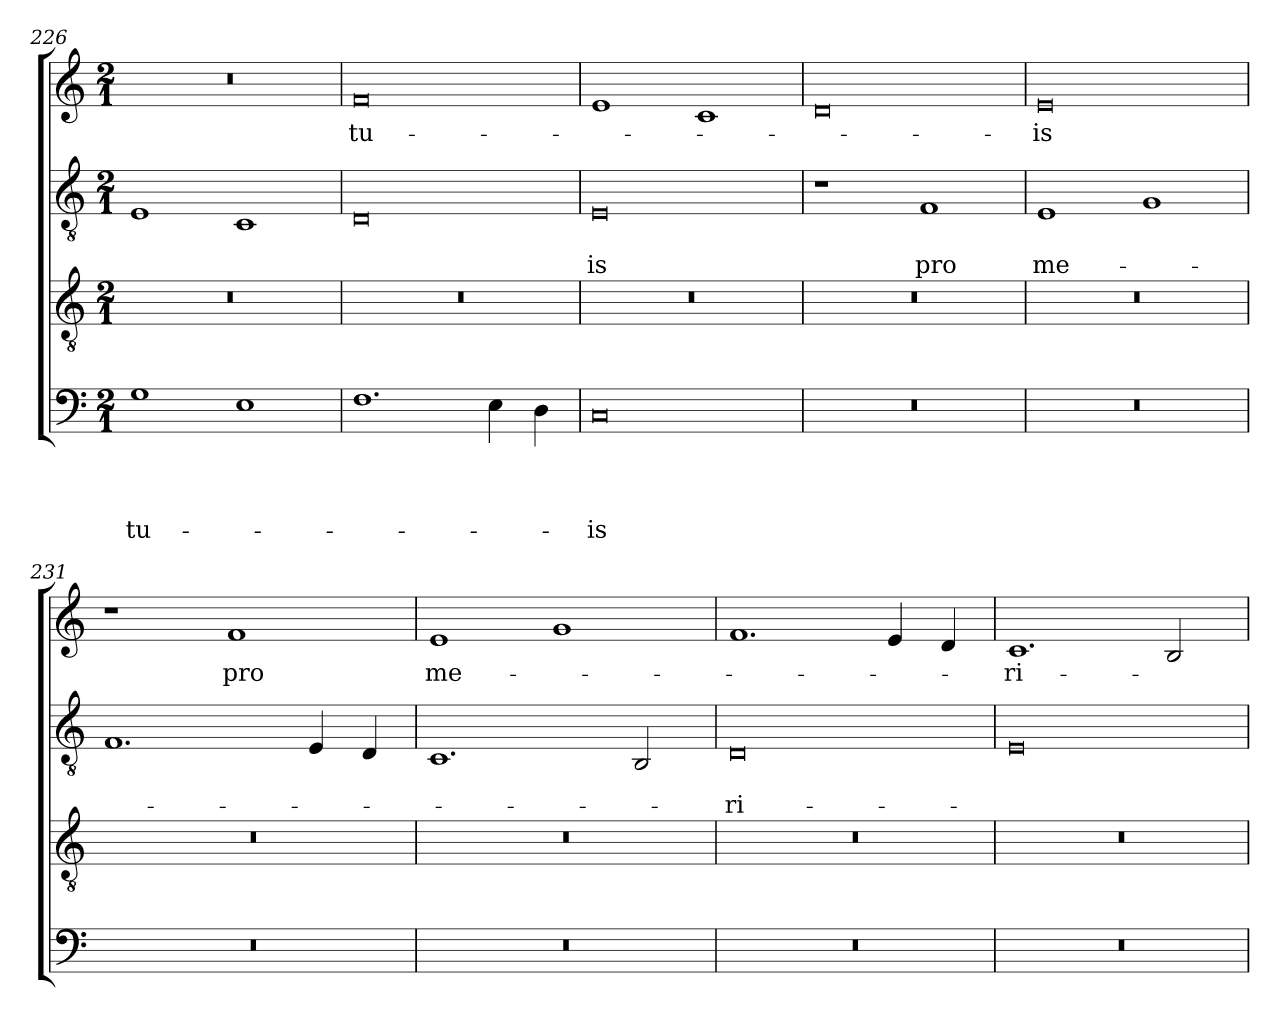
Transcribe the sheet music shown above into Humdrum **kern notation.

**kern	**text	**text	**text	**text	**kern	**kern	**text	**text	**kern	**text
*part4	*part4	*part4	*part4	*part4	*part3	*part2	*part2	*part2	*part1	*part1
*staff4	*staff4	*staff4	*staff4	*staff4	*staff3	*staff2	*staff2	*staff2	*staff1	*staff1
*clefF4	*	*	*	*	*clefGv2	*clefGv2	*	*	*clefG2	*
*k[]	*	*	*	*	*k[]	*k[]	*	*	*k[]	*
*C:	*	*	*	*	*C:	*C:	*	*	*C:	*
*M2/1	*	*	*	*	*M2/1	*M2/1	*	*	*M2/1	*
=226	=226	=226	=226	=226	=226	=226	=226	=226	=226	=226
!	!	!	!	!LO:LY:b	!	!	!	!	!	!
1G	.	.	.	tu-	0r	1E	.	.	0r	.
1E	.	.	.	.	.	1C	.	.	.	.
=227	=227	=227	=227	=227	=227	=227	=227	=227	=227	=227
!	!	!	!	!	!	!	!	!	!	!LO:LY:b
1.F	.	.	.	.	0r	0D	.	.	0f	tu-
4E\	.	.	.	.	.	.	.	.	.	.
4D\	.	.	.	.	.	.	.	.	.	.
=228	=228	=228	=228	=228	=228	=228	=228	=228	=228	=228
!	!	!	!	!LO:LY:b	!	!	!	!LO:LY:b	!	!
0C	.	.	.	-is	0r	0E	.	-is	1e	.
.	.	.	.	.	.	.	.	.	1c	.
=229	=229	=229	=229	=229	=229	=229	=229	=229	=229	=229
0r	.	.	.	.	0r	1r	.	.	0d	.
!	!	!	!	!	!	!	!	!LO:LY:b	!	!
.	.	.	.	.	.	1F	.	pro	.	.
=230	=230	=230	=230	=230	=230	=230	=230	=230	=230	=230
!	!	!	!	!	!	!	!	!LO:LY:b	!	!LO:LY:b
0r	.	.	.	.	0r	1E	.	me-	0e	-is
.	.	.	.	.	.	1G	.	.	.	.
!!LO:LB:g=z
=231	=231	=231	=231	=231	=231	=231	=231	=231	=231	=231
0r	.	.	.	.	0r	1.F	.	.	1r	.
!	!	!	!	!	!	!	!	!	!	!LO:LY:b
.	.	.	.	.	.	.	.	.	1f	pro
.	.	.	.	.	.	4E/	.	.	.	.
.	.	.	.	.	.	4D/	.	.	.	.
=232	=232	=232	=232	=232	=232	=232	=232	=232	=232	=232
!	!	!	!	!	!	!	!	!	!	!LO:LY:b
0r	.	.	.	.	0r	1.C	.	.	1e	me-
.	.	.	.	.	.	.	.	.	1g	.
.	.	.	.	.	.	2BB/	.	.	.	.
=233	=233	=233	=233	=233	=233	=233	=233	=233	=233	=233
!	!	!	!	!	!	!	!	!LO:LY:b	!	!
0r	.	.	.	.	0r	0D	.	-ri-	1.f	.
.	.	.	.	.	.	.	.	.	4e/	.
.	.	.	.	.	.	.	.	.	4d/	.
=234	=234	=234	=234	=234	=234	=234	=234	=234	=234	=234
!	!	!	!	!	!	!	!	!	!	!LO:LY:b
0r	.	.	.	.	0r	0E	.	.	1.c	-ri-
.	.	.	.	.	.	.	.	.	2B/	.
=	=	=	=	=	=	=	=	=	=	=
*-	*-	*-	*-	*-	*-	*-	*-	*-	*-	*-
